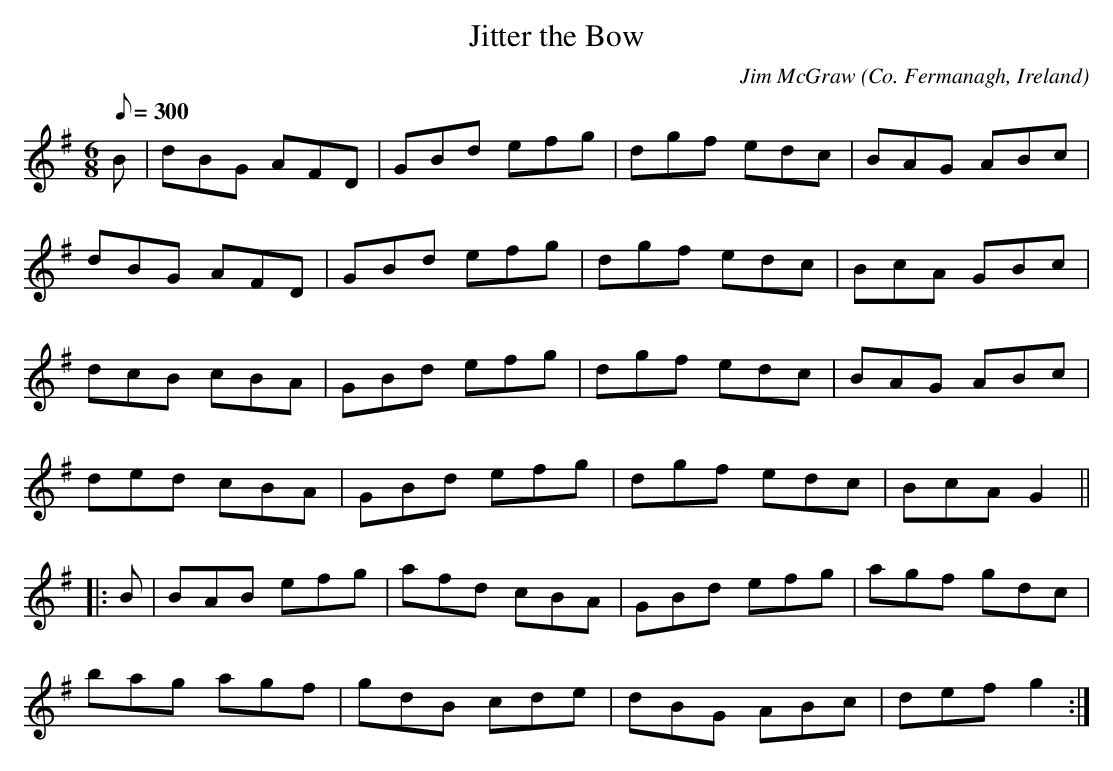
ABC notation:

X:1
T:Jitter the Bow
C:Jim McGraw
O:Co. Fermanagh, Ireland
L:1/8
Q:300
M:6/8
K:G
B|dBG AFD|GBd efg|dgf edc|BAG ABc|
dBG AFD|GBd efg|dgf edc|BcA GBc|
dcB cBA|GBd efg|dgf edc|BAG ABc|
ded cBA|GBd efg|dgf edc|BcA G2||
|:B|BAB efg|afd cBA|GBd efg|agf gdc|
bag agf|gdB cde|dBG ABc|def g2:|
